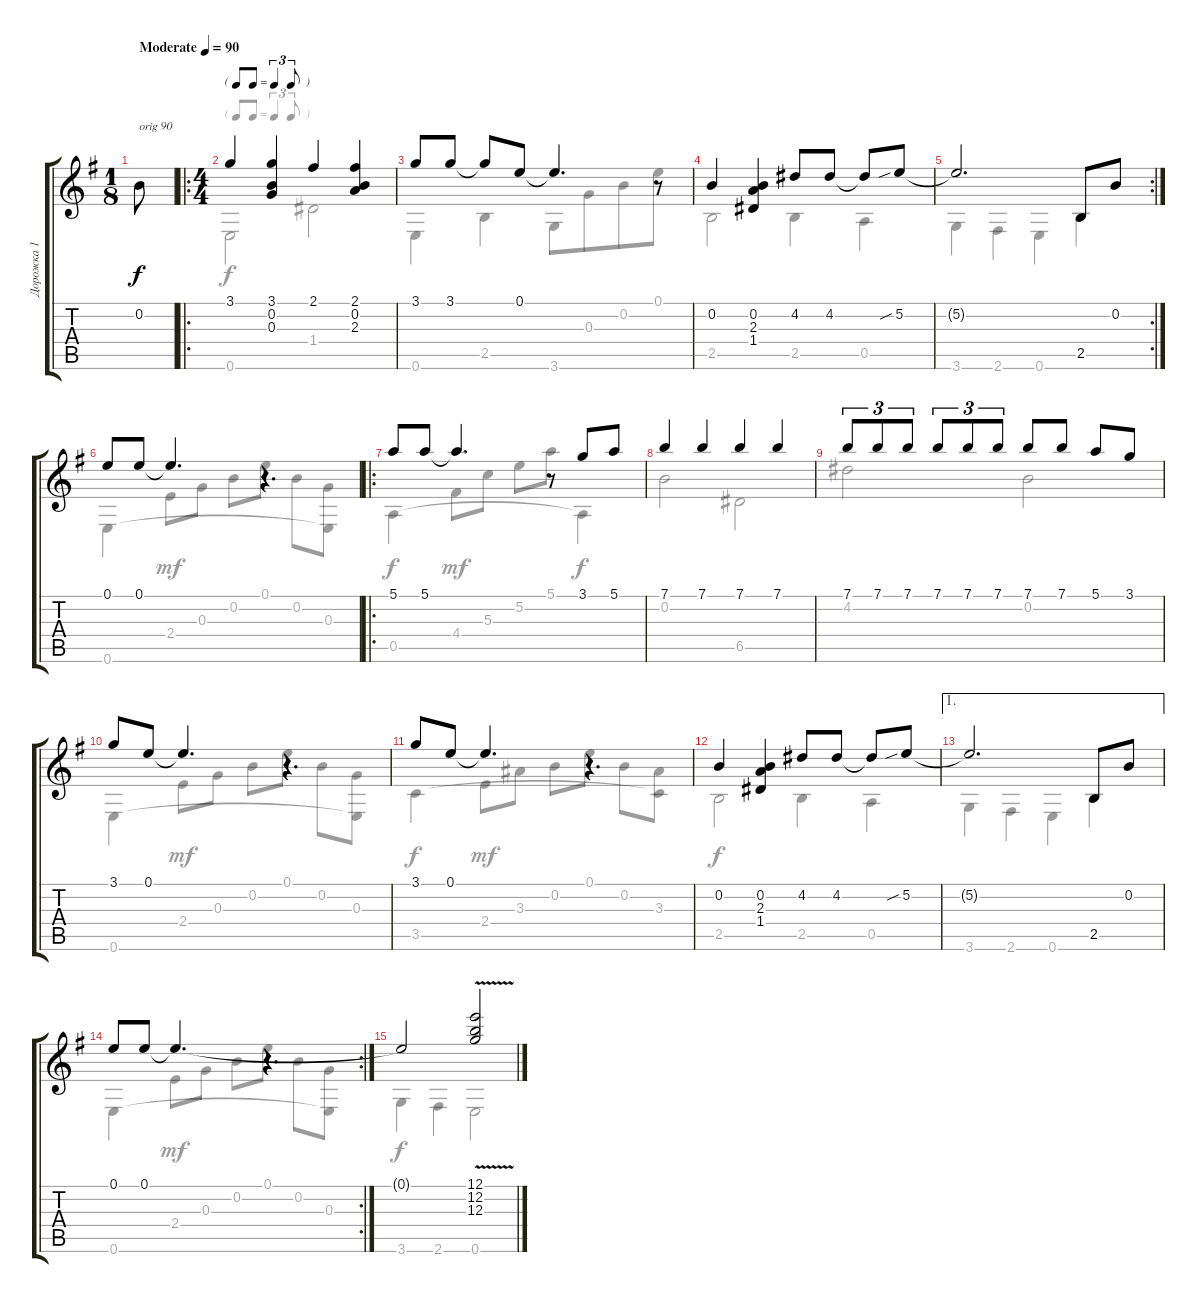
\track ("Дорожка 1" "Дорожка 1") {instrument acousticguitarsteel}
\staff {score tabs}
\tuning (E4 B3 G3 D3 A2 E2) {hide}
\voice
\ts (1 8)
\tempo (90 "Moderate")
\clef g2
\ks g
0.2.8{txt "orig 90" dy f instrument acousticguitarsteel} |
\ro
\ts (4 4)
\tf triplet8th
3.1.4 (3.1 0.2 0.3).4 2.1.4 (2.1 0.2 2.3).4 |
3.1.8 3.1.8 3.1{t}.8 0.1.8 0.1{t}.4{d} r.8 |
0.2.4 (0.2 2.3 1.4).4 4.2.8 4.2.8 4.2{t}.8 5.2{sib}.8 |
\rc 2
5.2{t}.2{d} 2.5.8 0.2.8 |
0.1.8 0.1.8 0.1{t}.4{d} r.4{d} |
\ro
5.1.8 5.1.8 5.1{t}.4{d} r.8 3.1.8 5.1.8 |
7.1.4 7.1.4 7.1.4 7.1.4 |
7.1.8{tu (3 2)} 7.1.8{tu (3 2)} 7.1.8{tu (3 2)} 7.1.8{tu (3 2)} 7.1.8{tu (3 2)} 7.1.8{tu (3 2)} 7.1.8 7.1.8 5.1.8 3.1.8 |
3.1.8 0.1.8 0.1{t}.4{d} r.4{d} |
3.1.8 0.1.8 0.1{t}.4{d} r.4{d} |
0.2.4 (0.2 2.3 1.4).4 4.2.8 4.2.8 4.2{t}.8 5.2{sib}.8 |
\ae 1
5.2{t}.2{d} 2.5.8 0.2.8 |
\rc 2
0.1.8 0.1.8 0.1{t}.4{d} r.4{d} |
0.1{t}.2 (12.1{v} 12.2 12.3).2
\voice
\clef g2
\ottava regular
\simile none
\ks g
|
0.6.2 1.4.2 |
0.6.4 2.5.4 3.6.8 0.3.8{beam merge} 0.2.8 0.1.8 |
2.5.2 2.5.4 0.5.4 |
3.6.4 2.6.4 0.6.4 2.5.4 |
0.6.4 2.4.8{dy mf} 0.3.8 0.2.8 0.1.8 0.2.8 (0.3 0.6{t}).8 |
0.5.4{dy f} 4.4.8{dy mf} 5.3.8 5.2.8 5.1.8 0.5{t}.4{dy f} |
0.2.2 6.5.2 |
4.2.2 0.2.2 |
0.6.4 2.4.8{dy mf} 0.3.8 0.2.8 0.1.8 0.2.8 (0.3 0.6{t}).8 |
3.5.4{dy f} 2.4.8{dy mf} 3.3.8 0.2.8 0.1.8 0.2.8 (3.3 3.5{t}).8 |
2.5.2{dy f} 2.5.4 0.5.4 |
3.6.4 2.6.4 0.6.4 2.5.4 |
0.6.4 2.4.8{dy mf} 0.3.8 0.2.8 0.1.8 0.2.8 (0.3 0.6{t}).8 |
3.6.4{dy f} 2.6.4 0.6.2
